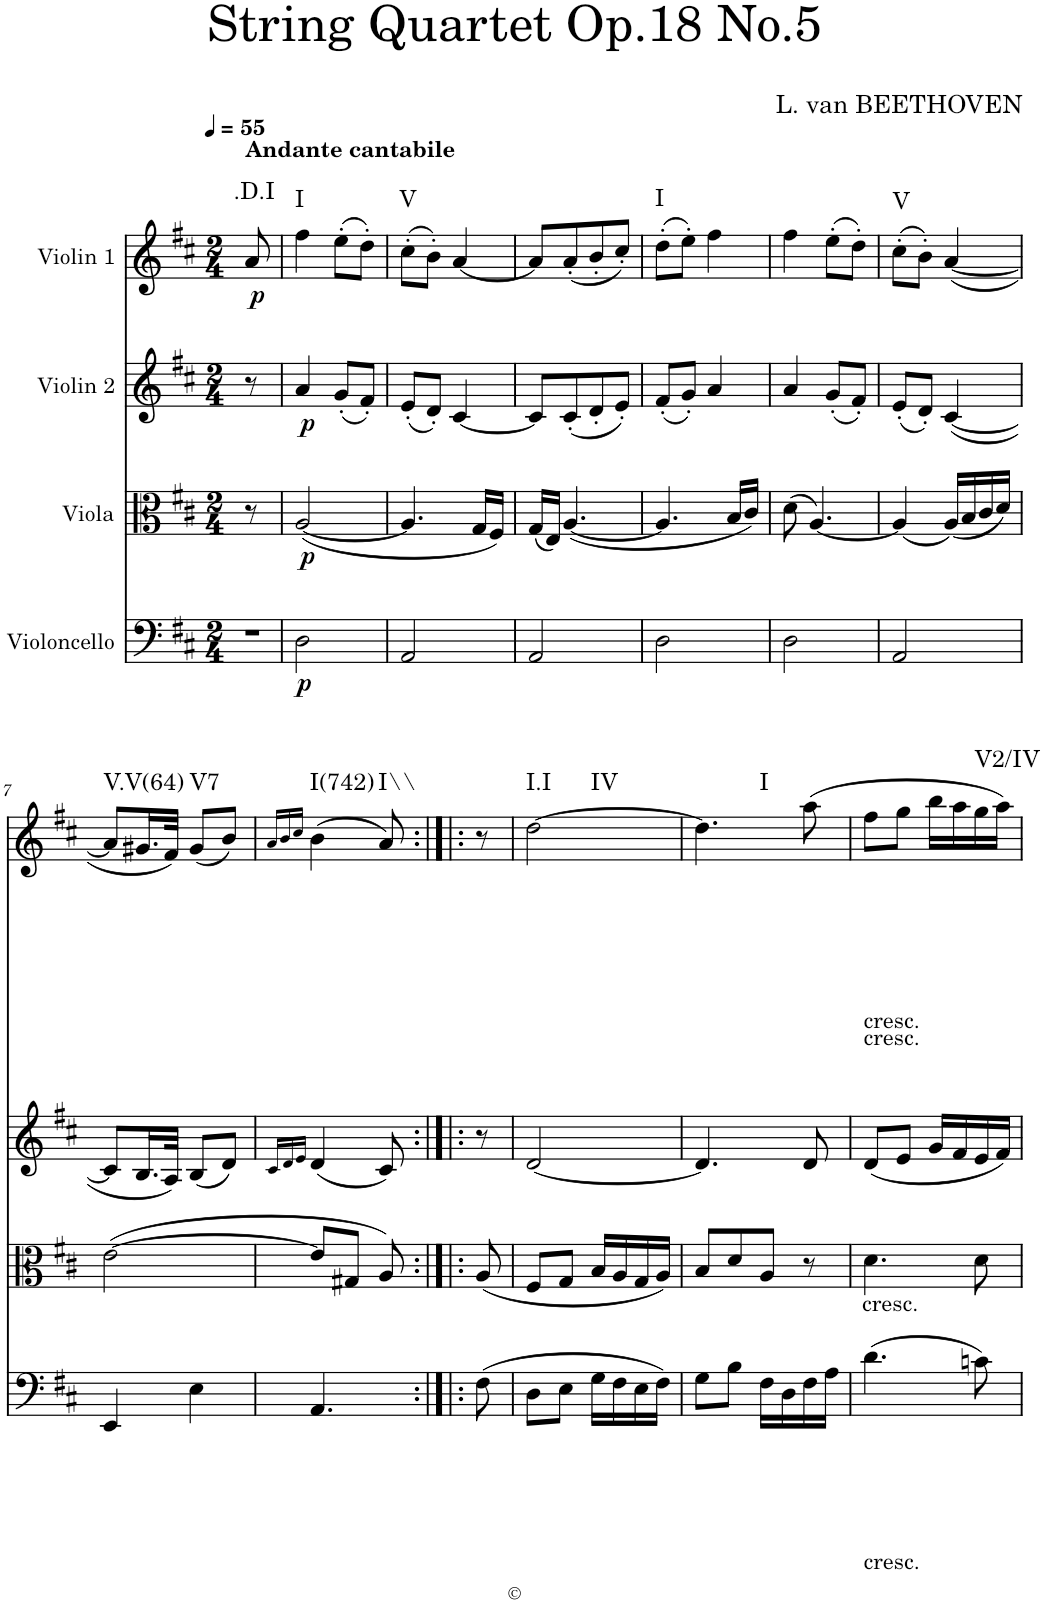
**kern	**dynam	**kern	**dynam	**kern	**dynam	**kern	**dynam	**harte
*part4	*part4	*part3	*part3	*part2	*part2	*part1	*part1	*part1
*staff4	*staff4	*staff3	*staff3	*staff2	*staff2	*staff1	*staff1	*
*I"Violoncello	*	*I"Viola	*	*I"Violin 2	*	*I"Violin 1	*	*
*I'Vc	*	*I'Vla	*	*I'Vln	*	*I'Vln	*	*
*clefF4	*	*clefC3	*	*clefG2	*	*clefG2	*	*
*k[f#c#]	*	*k[f#c#]	*	*k[f#c#]	*	*k[f#c#]	*	*
*D:	*	*D:	*	*D:	*	*D:	*	*
*M2/4	*	*M2/4	*	*M2/4	*	*M2/4	*	*
*MM55	*	*MM55	*	*MM55	*	*MM55	*	*
=	=	=	=	=	=	=	=	=
!	!	!	!	!	!	!LO:TX:a:B:t=Andante cantabile	!	!
!	!	!	!	!	!	!	!LO:DY:b	!LO:H:kt=.D.I
2r	.	8r	.	8r	.	8a/	p	N
.	.	4.ryy	.	4.ryy	.	4.ryy	.	.
=1	=1	=1	=1	=1	=1	=1	=1	=1
!	!LO:DY:b	!	!LO:DY:b	!	!LO:DY:b	!	!	!LO:H:kt=I
2D\	p	(<[2A/	p	4a/	p	4ff#\	.	N
.	.	.	.	(8g'/L	.	(8ee'\L	.	.
.	.	.	.	8f#'/J)	.	8dd'\J)	.	.
=2	=2	=2	=2	=2	=2	=2	=2	=2
!	!	!	!	!	!	!	!	!LO:H:kt=V
2AA/	.	4.A/]	.	(8e'/L	.	(8cc#'\L	.	N
.	.	.	.	8d'/J)	.	8b'\J)	.	.
.	.	.	.	[4c#/	.	[4a/	.	.
.	.	16G/LL	.	.	.	.	.	.
.	.	16F#/JJ)	.	.	.	.	.	.
=3	=3	=3	=3	=3	=3	=3	=3	=3
2AA/	.	(16G/LL	.	8c#/L]	.	8a/L]	.	.
.	.	16E/JJ)	.	.	.	.	.	.
.	.	(<[4.A/	.	(8c#'/	.	(8a'/	.	.
.	.	.	.	8d'/	.	8b'/	.	.
.	.	.	.	8e'/J)	.	8cc#'/J)	.	.
=4	=4	=4	=4	=4	=4	=4	=4	=4
!	!	!	!	!	!	!	!	!LO:H:kt=I
2D\	.	4.A/]	.	(8f#'/L	.	(8dd'\L	.	N
.	.	.	.	8g'/J)	.	8ee'\J)	.	.
.	.	.	.	4a/	.	4ff#\	.	.
.	.	16B/LL	.	.	.	.	.	.
.	.	16c#/JJ)	.	.	.	.	.	.
=5	=5	=5	=5	=5	=5	=5	=5	=5
2D\	.	(8d\	.	4a/	.	4ff#\	.	.
.	.	[4.A/)	.	.	.	.	.	.
.	.	.	.	(8g'/L	.	(8ee'\L	.	.
.	.	.	.	8f#'/J)	.	8dd'\J)	.	.
=6	=6	=6	=6	=6	=6	=6	=6	=6
!	!	!	!	!	!	!	!	!LO:H:kt=V
2AA/	.	(4A/]	.	(8e'/L	.	(8cc#'\L	.	N
.	.	.	.	8d'/J)	.	8b'\J)	.	.
.	.	(16A/LL)	.	([4c#/	.	([4a/	.	.
.	.	16B/	.	.	.	.	.	.
.	.	16c#/	.	.	.	.	.	.
.	.	16d/JJ)	.	.	.	.	.	.
!!LO:LB:g=z
=7	=7	=7	=7	=7	=7	=7	=7	=7
!	!	!	!	!	!	!	!	!LO:H:kt=V.V(64)
4EE/	.	([2e\	.	8c#/L]	.	8a/L]	.	N
.	.	.	.	16.B/L	.	16.g#X/L	.	.
.	.	.	.	32A/JJk)	.	32f#/JJk)	.	.
!	!	!	!	!	!	!	!	!LO:H:kt=V7
4E\	.	.	.	(8B/L	.	(8g#/L	.	N
.	.	.	.	8d/J)	.	8b/J)	.	.
=8	=8	=8	=8	=8	=8	=8	=8	=8
.	.	.	.	16qc#/LL	.	16qa/LL	.	.
.	.	.	.	16qd/	.	16qb/	.	.
.	.	.	.	16qe/JJ	.	16qcc#/JJ	.	.
!	!	!	!	!	!	!	!	!LO:H:kt=I(742)
4.AA/	.	8e/L]	.	(4d/	.	(4b\	.	N
.	.	8G#X/J	.	.	.	.	.	.
!	!	!	!	!	!	!	!	!LO:H:kt=I\\
.	.	8A/)	.	8c#/)	.	8a/)	.	N
=8X1:|!|:	=8X1:|!|:	=8X1:|!|:	=8X1:|!|:	=8X1:|!|:	=8X1:|!|:	=8X1:|!|:	=8X1:|!|:	=8X1:|!|:
(8F#\	.	(<8A/	.	8r	.	8r	.	.
=9	=9	=9	=9	=9	=9	=9	=9	=9
!	!	!	!	!	!	!	!	!LO:H:n=1:kt=I.I
!	!	!	!	!	!	!	!	!LO:H:n=2:kt=IV
8D\L	.	8F#/L	.	[2d/	.	[2dd\	.	N N
8E\J	.	8G/J	.	.	.	.	.	.
16G\LL	.	16B/LL	.	.	.	.	.	.
16F#\	.	16A/	.	.	.	.	.	.
16E\	.	16G/	.	.	.	.	.	.
16F#\JJ)	.	16A/JJ)	.	.	.	.	.	.
=10	=10	=10	=10	=10	=10	=10	=10	=10
!	!	!	!	!	!	!	!	!LO:H:kt=I
8G\L	.	8B/L	.	4.d/]	.	4.dd\]	.	N
8B\J	.	8d/	.	.	.	.	.	.
16F#\LL	.	8A/J	.	.	.	.	.	.
16D\	.	.	.	.	.	.	.	.
16F#\	.	8r	.	8d/	.	(8aa\	.	.
16A\JJ	.	.	.	.	.	.	.	.
=11	=11	=11	=11	=11	=11	=11	=11	=11
!	!	!	!	!	!	!LO:TX:b:t=cresc.	!	!
!	!	!	!	!LO:TX:a:t=cresc.	!	!	!	!
!	!	!LO:TX:b:t=cresc.	!	!	!	!	!	!
!LO:TX:b:t=cresc.	!	!	!	!	!	!	!	!
(4.d\	.	4.d\	.	(8d/L	.	8ff#\L	.	.
.	.	.	.	8e/J	.	8gg\J	.	.
.	.	.	.	16g/LL	.	16bb\LL	.	.
.	.	.	.	16f#/	.	16aa\	.	.
!	!	!	!	!	!	!	!	!LO:H:kt=V2/IV
8cn\)	.	8d\	.	16e/	.	16gg\	.	N
.	.	.	.	16f#/JJ)	.	16aa\JJ)	.	.
=	=	=	=	=	=	=	=	=
*-	*-	*-	*-	*-	*-	*-	*-	*-
